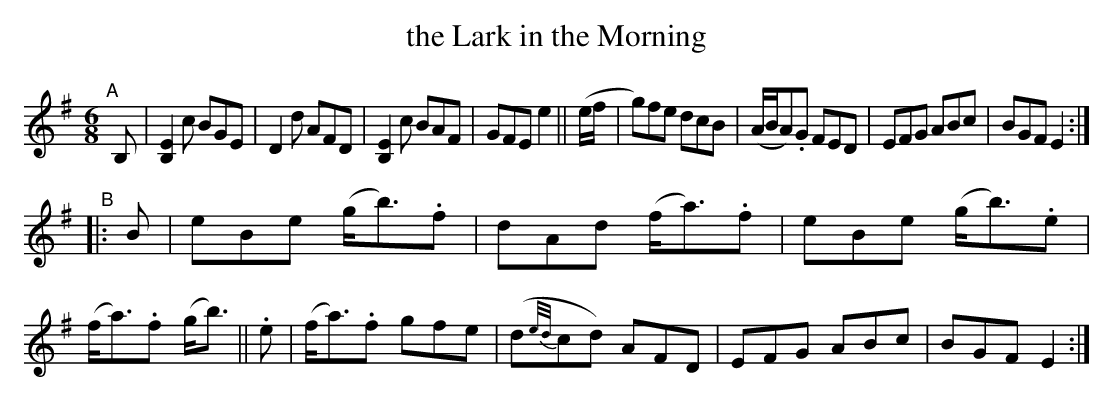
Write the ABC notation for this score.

X:1
T: the Lark in the Morning
M: 6/8
L: 1/8
K: Em
"^A"\
[|] B, | [E2B,2]c BGE | D2d AFD | [E2B,2]c BAF | GFE e2 \
|| (e/f/ | g)fe dcB | (A/B/A).G FED | EFG ABc | BGF E2 :|
"^B"\
|: B | eBe (g<b).f | dAd (f<a).f | eBe (g<b).e | (f<a).f (g<b) \
||.e | (f<a).f gfe | (d{e/d/}cd) AFD | EFG ABc | BGF E2 :|
